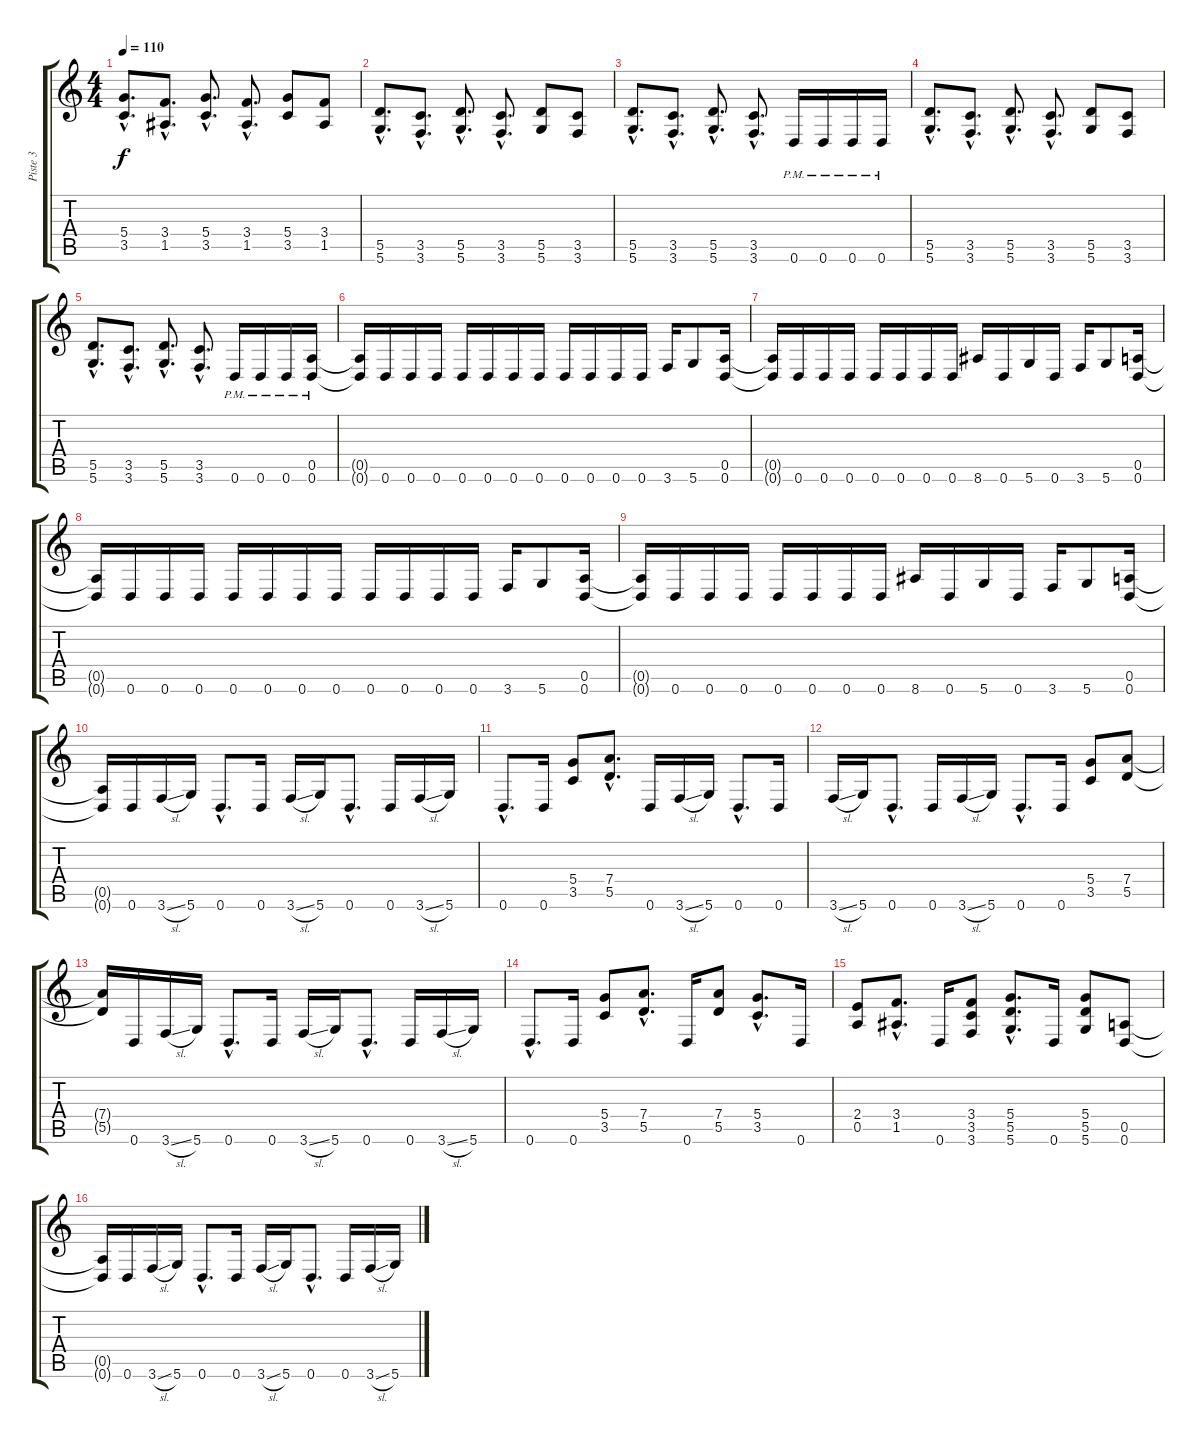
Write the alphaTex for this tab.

\track ("Piste 3" "Piste 3") {instrument distortionguitar}
\staff {score tabs}
\tuning (E4 B3 G3 D3 A2 D2) {hide}
\ts (4 4)
\tempo 110
\clef g2
\ks c
(5.4{hac} 3.5{hac}).8{d dy f} (3.4{hac} 1.5{hac}).8{d} (5.4{hac} 3.5{hac}).8{d} (3.4{hac} 1.5{hac}).8{d} (5.4 3.5).8 (3.4 1.5).8 |
(5.5{hac} 5.6{hac}).8{d} (3.5{hac} 3.6{hac}).8{d} (5.5{hac} 5.6{hac}).8{d} (3.5{hac} 3.6{hac}).8{d} (5.5 5.6).8 (3.5 3.6).8 |
(5.5{hac} 5.6{hac}).8{d} (3.5{hac} 3.6{hac}).8{d} (5.5{hac} 5.6{hac}).8{d} (3.5{hac} 3.6{hac}).8{d} 0.6{pm}.16 0.6{pm}.16 0.6{pm}.16 0.6{pm}.16 |
(5.5{hac} 5.6{hac}).8{d} (3.5{hac} 3.6{hac}).8{d} (5.5{hac} 5.6{hac}).8{d} (3.5{hac} 3.6{hac}).8{d} (5.5 5.6).8 (3.5 3.6).8 |
(5.5{hac} 5.6{hac}).8{d} (3.5{hac} 3.6{hac}).8{d} (5.5{hac} 5.6{hac}).8{d} (3.5{hac} 3.6{hac}).8{d} 0.6{pm}.16 0.6{pm}.16 0.6{pm}.16 (0.5 0.6{pm}).16 |
(0.5{t} 0.6{t}).16 0.6.16 0.6.16 0.6.16 0.6.16 0.6.16 0.6.16 0.6.16 0.6.16 0.6.16 0.6.16 0.6.16 3.6.16 5.6.8 (0.5 0.6).16 |
(0.5{t} 0.6{t}).16 0.6.16 0.6.16 0.6.16 0.6.16 0.6.16 0.6.16 0.6.16 8.6.16 0.6.16 5.6.16 0.6.16 3.6.16 5.6.8 (0.5 0.6).16 |
(0.5{t} 0.6{t}).16 0.6.16 0.6.16 0.6.16 0.6.16 0.6.16 0.6.16 0.6.16 0.6.16 0.6.16 0.6.16 0.6.16 3.6.16 5.6.8 (0.5 0.6).16 |
(0.5{t} 0.6{t}).16 0.6.16 0.6.16 0.6.16 0.6.16 0.6.16 0.6.16 0.6.16 8.6.16 0.6.16 5.6.16 0.6.16 3.6.16 5.6.8 (0.5 0.6).16 |
(0.5{t} 0.6{t}).16 0.6.16 3.6{sl}.16 5.6.16 0.6{hac}.8{d} 0.6.16 3.6{sl}.16 5.6.16 0.6{hac}.8{d} 0.6.16 3.6{sl}.16 5.6.16 |
0.6{hac}.8{d} 0.6.16 (5.4 3.5).8 (7.4{hac} 5.5{hac}).8{d} 0.6.16 3.6{sl}.16 5.6.16 0.6{hac}.8{d} 0.6.16 |
3.6{sl}.16 5.6.16 0.6{hac}.8{d} 0.6.16 3.6{sl}.16 5.6.16 0.6{hac}.8{d} 0.6.16 (5.4 3.5).8 (7.4 5.5).8 |
(7.4{t} 5.5{t}).16 0.6.16 3.6{sl}.16 5.6.16 0.6{hac}.8{d} 0.6.16 3.6{sl}.16 5.6.16 0.6{hac}.8{d} 0.6.16 3.6{sl}.16 5.6.16 |
0.6{hac}.8{d} 0.6.16 (5.4 3.5).8 (7.4{hac} 5.5{hac}).8{d} 0.6.16 (7.4 5.5).8 (5.4{hac} 3.5{hac}).8{d} 0.6.16 |
(2.4 0.5).8 (3.4{hac} 1.5{hac}).8{d} 0.6.16 (3.4 3.5 3.6).8 (5.4{hac} 5.5{hac} 5.6{hac}).8{d} 0.6.16 (5.4 5.5 5.6).8 (0.5 0.6).8 |
(0.5{t} 0.6{t}).16 0.6.16 3.6{sl}.16 5.6.16 0.6{hac}.8{d} 0.6.16 3.6{sl}.16 5.6.16 0.6{hac}.8{d} 0.6.16 3.6{sl}.16 5.6.16
